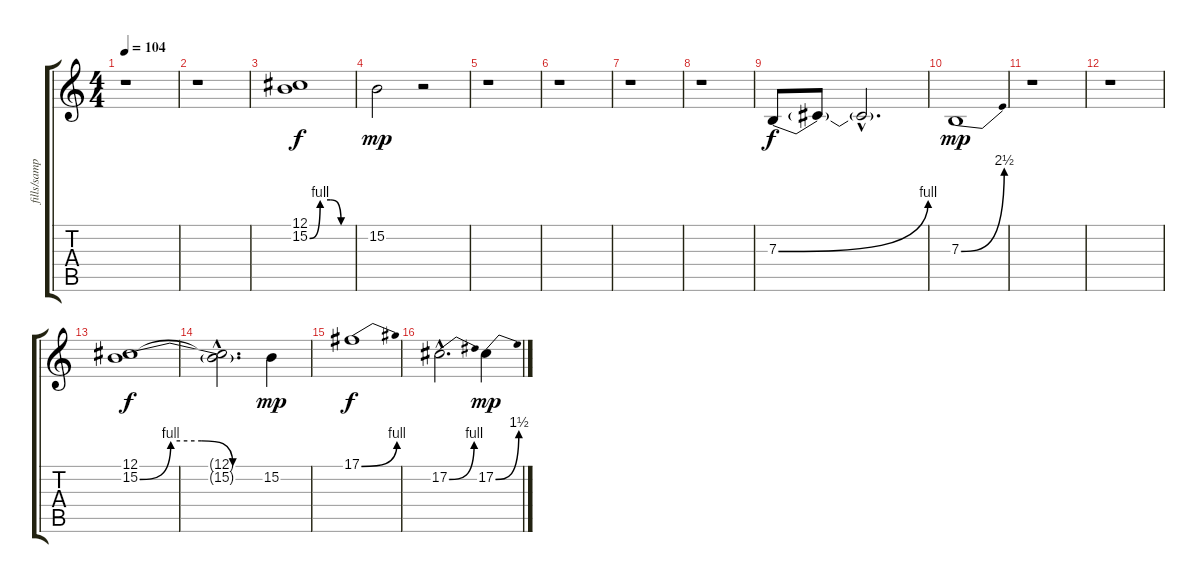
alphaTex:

\track ("fills/samples" "fills/samp") {instrument pad2warm}
\staff {score tabs}
\tuning (Db4 Ab3 E3 B2 Gb2 Db2) {hide}
\ts (4 4)
\tempo 104
\clef g2
\ks c
r.1{dy mp} |
r.1 |
(12.1 15.2{be (custom 0 0 15 4 30 4 45 0 60 0)}).1{dy f} |
15.2.2{dy mp} r.2 |
r.1 |
r.1 |
r.1 |
r.1 |
7.3{be (bend 0 0 60 4)}.8{dy f} 7.3{t}.8 7.3{hac t}.2{d} |
7.3{be (bend 0 0 60 10)}.1{dy mp} |
r.1 |
r.1 |
(12.1 15.2{be (custom 0 0 15 4 30 4 45 0 60 0)}).1{dy f} |
(12.1{hac t} 15.2{hac t}).2{d} 15.2.4{dy mp} |
17.1{be (bend 0 0 60 4)}.1{dy f} |
17.2{be (bend 0 0 60 4) hac}.2{d} 17.2{be (bend 0 0 60 6)}.4{dy mp}
